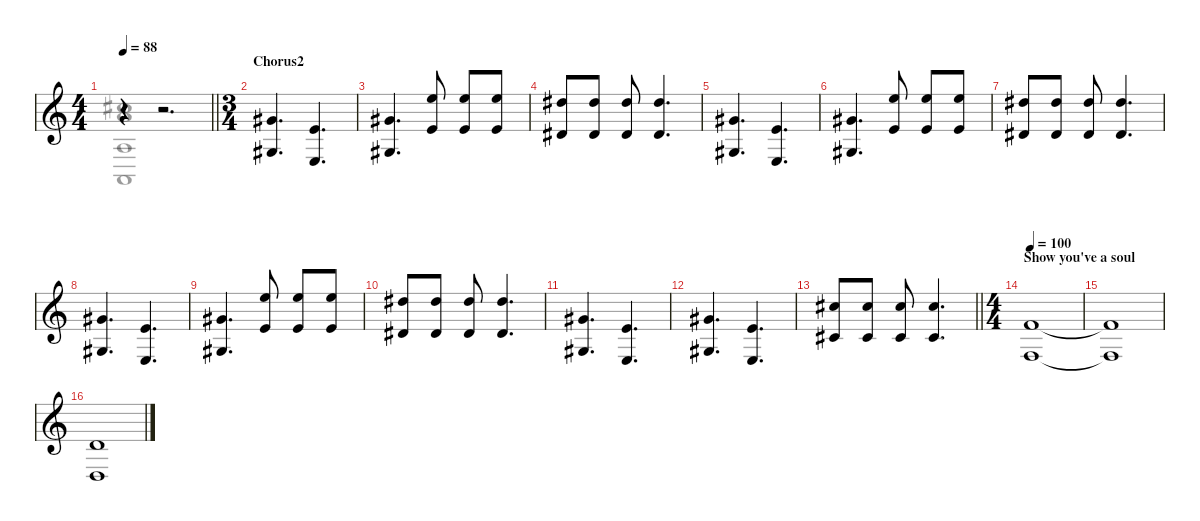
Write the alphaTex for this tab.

\defaultSystemsLayout 4
\hideDynamics
\bracketExtendMode nobrackets
\singleTrackTrackNamePolicy hidden
\multiTrackTrackNamePolicy hidden
\firstSystemTrackNameMode fullname
\otherSystemsTrackNameOrientation horizontal
\track ("Amb" "org.") {instrument drawbarorgan}
\staff {score}
\tuning (Db4 A3 E3 A2 E2 A1)
\voice
\ts (4 4)
\tempo 88
\clef g2
\barLineRight lightlight
\ks c
r.4{dy f beam Up} r.2{d beam Up} |
\ts (3 4)
\beaming (8 2 2 2)
\section ("" "Chorus2")
(11.2{acc #} 11.4{acc #}).4{d beam Up} (7.2 7.4).4{d beam Up} |
(11.2{acc #} 11.4{acc #}).4{d beam Up} (15.1 12.3).8{beam Up} (15.1 12.3).8{beam Up} (15.1 12.3).8{beam Up} |
(14.1{acc #} 11.3{acc #}).8{beam Up} (14.1{acc #} 11.3{acc #}).8{beam Up} (14.1{acc #} 11.3{acc #}).8{beam Up} (14.1{acc #} 11.3{acc #}).4{d beam Up} |
(11.2{acc #} 11.4{acc #}).4{d beam Up} (7.2 7.4).4{d beam Up} |
(11.2{acc #} 11.4{acc #}).4{d beam Up} (15.1 12.3).8{beam Up} (15.1 12.3).8{beam Up} (15.1 12.3).8{beam Up} |
(14.1{acc #} 11.3{acc #}).8{beam Up} (14.1{acc #} 11.3{acc #}).8{beam Up} (14.1{acc #} 11.3{acc #}).8{beam Up} (14.1{acc #} 11.3{acc #}).4{d beam Up} |
(11.2{acc #} 11.4{acc #}).4{d beam Up} (7.2 7.4).4{d beam Up} |
(11.2{acc #} 11.4{acc #}).4{d beam Up} (15.1 12.3).8{beam Up} (15.1 12.3).8{beam Up} (15.1 12.3).8{beam Up} |
(14.1{acc #} 11.3{acc #}).8{beam Up} (14.1{acc #} 11.3{acc #}).8{beam Up} (14.1{acc #} 11.3{acc #}).8{beam Up} (14.1{acc #} 11.3{acc #}).4{d beam Up} |
(11.2{acc #} 11.4{acc #}).4{d beam Up} (7.2 7.4).4{d beam Up} |
(11.2{acc #} 11.4{acc #}).4{d beam Up} (7.2 7.4).4{d beam Up} |
\barLineRight lightlight
(12.1{acc #} 9.3{acc #}).8{beam Up} (12.1{acc #} 9.3{acc #}).8{beam Up} (12.1{acc #} 9.3{acc #}).8{beam Up} (12.1{acc #} 9.3{acc #}).4{d beam Up} |
\ts (4 4)
\beaming (8 2 2 2 2)
\section ("" "Show you've a soul")
\tempo 100
(8.2 8.4).1{beam Up} |
(8.2{t} 8.4{t}).1{beam Up} |
(5.2 5.4).1{beam Up}
\voice
\clef g2
\ottava regular
\simile none
\barLineRight lightlight
\ks c
(12.1{t acc #} 12.2{t} 5.3{t} 5.5{t}).1{dy f beam Down} |
|
|
|
|
|
|
|
|
|
|
|
\barLineRight lightlight
|
|
|
